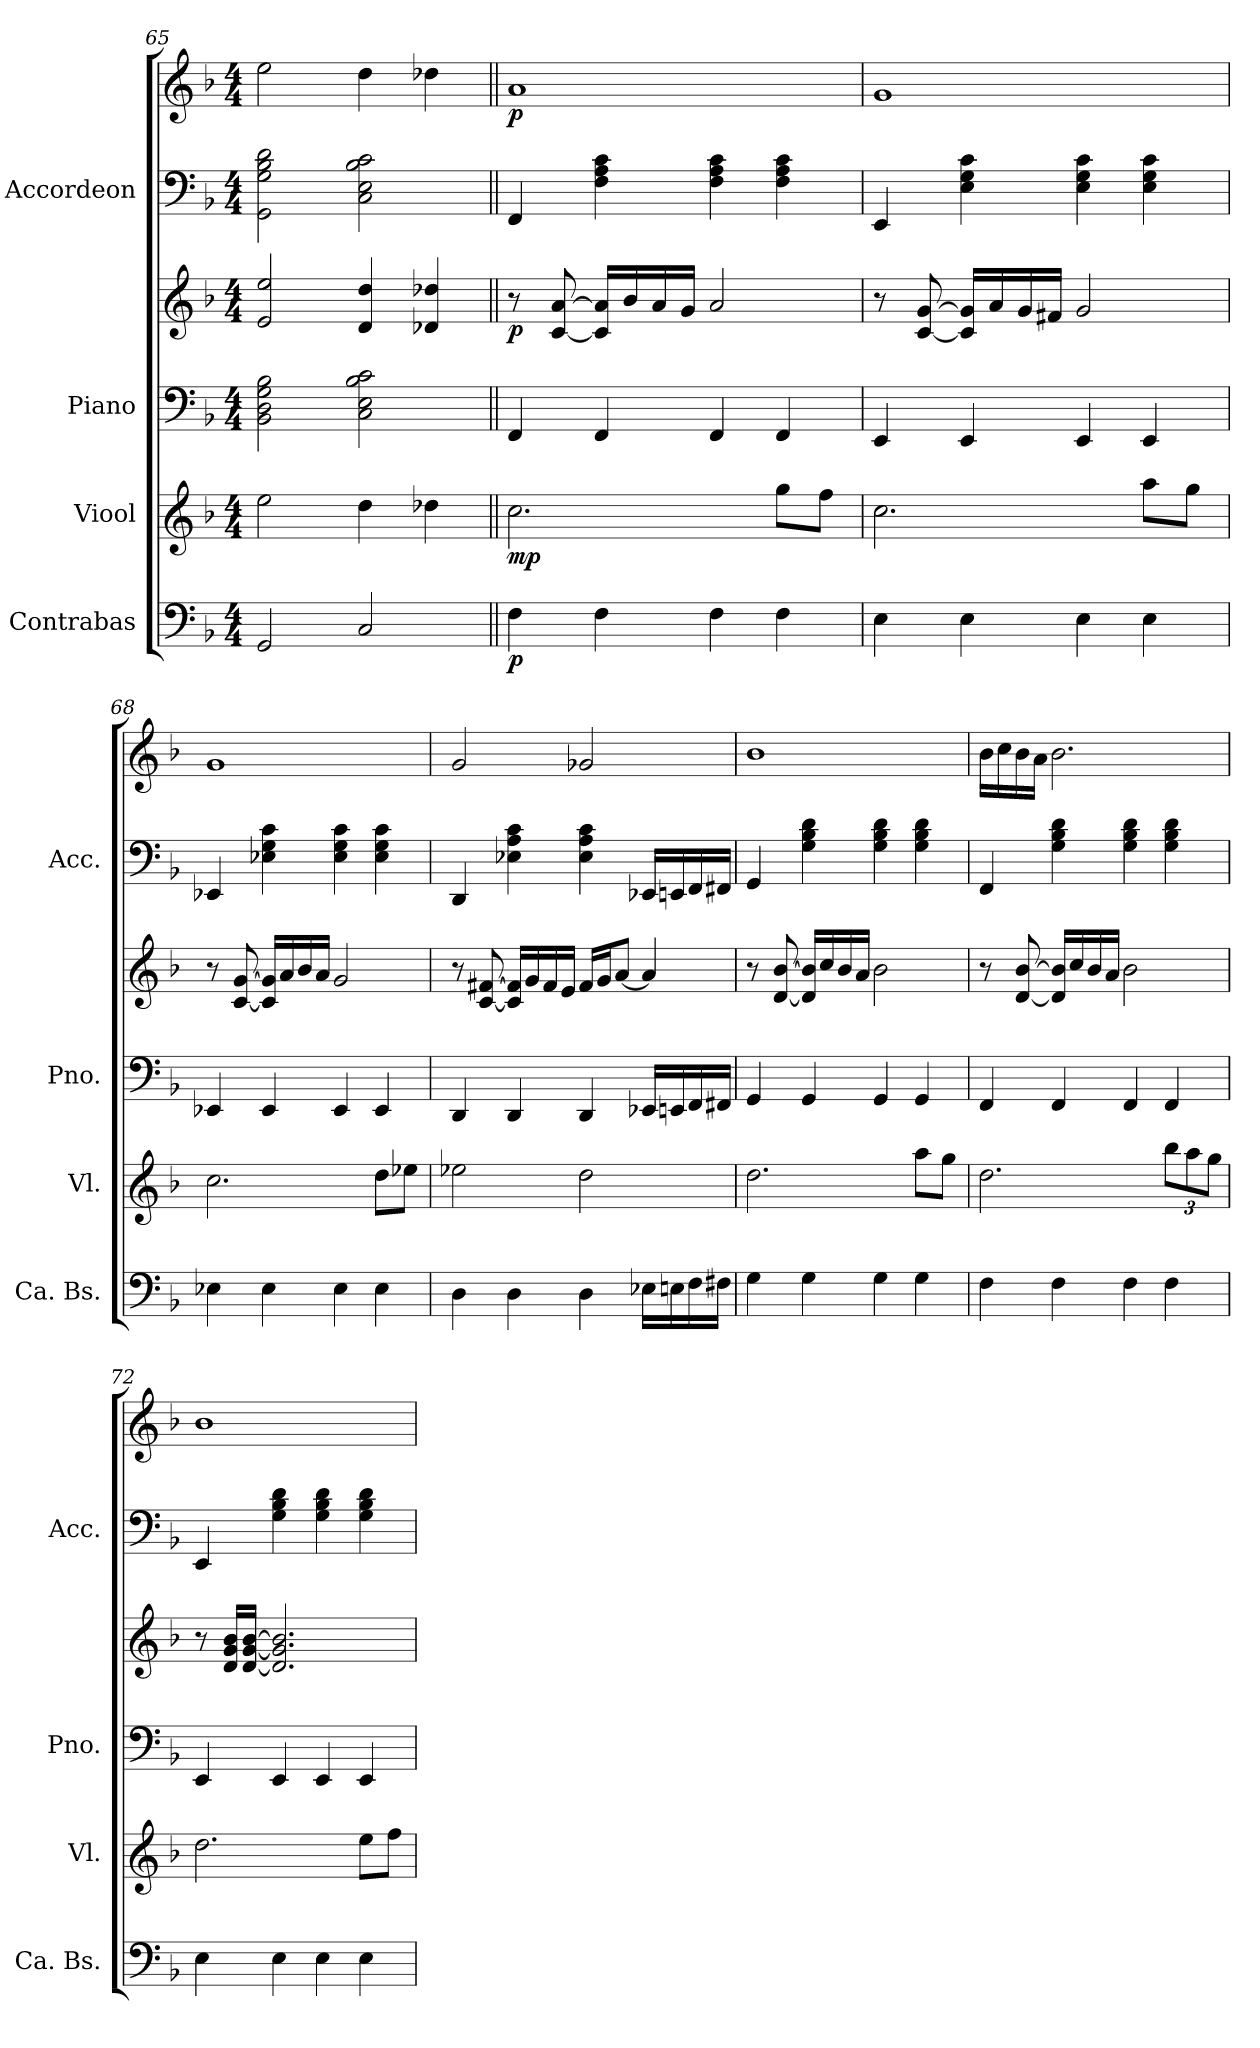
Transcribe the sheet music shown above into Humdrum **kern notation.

**kern	**dynam	**kern	**dynam	**kern	**kern	**dynam	**kern	**kern	**dynam
*part4	*part4	*part3	*part3	*part2	*part2	*part2	*part1	*part1	*part1
*staff6	*staff6	*staff5	*staff5	*staff4	*staff3	*staff3/4	*staff2	*staff1	*staff1/2
*I"Contrabas	*	*I"Viool	*	*I"Piano	*	*	*I"Accordeon	*	*
*I'Ca. Bs.	*	*I'Vl.	*	*I'Pno.	*	*	*I'Acc.	*	*
*clefF4	*	*clefG2	*	*clefF4	*clefG2	*	*clefF4	*clefG2	*
*ITrd7c12	*	*	*	*	*	*	*	*	*
*k[b-]	*	*k[b-]	*	*k[b-]	*k[b-]	*	*k[b-]	*k[b-]	*
*M4/4	*	*M4/4	*	*M4/4	*M4/4	*	*M4/4	*M4/4	*
=65	=65	=65	=65	=65	=65	=65	=65	=65	=65
2GGG/	.	2ee\	.	2BB-\ 2D\ 2G\ 2B-\	2e/ 2ee/	.	2GG\ 2G\ 2B-\ 2d\	2ee\	.
2CC/	.	4dd\	.	2C\ 2E\ 2B-\ 2c\	4d/ 4dd/	.	2C\ 2E\ 2B-\ 2c\	4dd\	.
.	.	4dd-X\	.	.	4d-X/ 4dd-X/	.	.	4dd-X\	.
!!LO:PB:g=z
=66||	=66||	=66||	=66||	=66||	=66||	=66||	=66||	=66||	=66||
*	*	*	*	*	*	*	*	*MM70	*
!	!LO:DY:b	!	!LO:DY:b	!	!	!LO:DY:b	!	!	!LO:DY:b
4FF\	p	2.cc\	mp	4FF/	8r	p	4FF/	1a	p
.	.	.	.	.	[8c/ [8a/	.	.	.	.
4FF\	.	.	.	4FF/	16c/] 16a/]LL	.	4F\ 4A\ 4c\	.	.
.	.	.	.	.	16b-/	.	.	.	.
.	.	.	.	.	16a/	.	.	.	.
.	.	.	.	.	16g/JJ	.	.	.	.
4FF\	.	.	.	4FF/	2a/	.	4F\ 4A\ 4c\	.	.
4FF\	.	8gg\L	.	4FF/	.	.	4F\ 4A\ 4c\	.	.
.	.	8ff\J	.	.	.	.	.	.	.
=67	=67	=67	=67	=67	=67	=67	=67	=67	=67
4EE\	.	2.cc\	.	4EE/	8r	.	4EE/	1g	.
.	.	.	.	.	[8c/ [8g/	.	.	.	.
4EE\	.	.	.	4EE/	16c/] 16g/]LL	.	4E\ 4G\ 4c\	.	.
.	.	.	.	.	16a/	.	.	.	.
.	.	.	.	.	16g/	.	.	.	.
.	.	.	.	.	16f#X/JJ	.	.	.	.
4EE\	.	.	.	4EE/	2g/	.	4E\ 4G\ 4c\	.	.
4EE\	.	8aa\L	.	4EE/	.	.	4E\ 4G\ 4c\	.	.
.	.	8gg\J	.	.	.	.	.	.	.
=68	=68	=68	=68	=68	=68	=68	=68	=68	=68
4EE-X\	.	2.cc\	.	4EE-X/	8r	.	4EE-X/	1g	.
.	.	.	.	.	[8c/ [8g/	.	.	.	.
4EE-\	.	.	.	4EE-/	16c/] 16g/]LL	.	4E-X\ 4G\ 4c\	.	.
.	.	.	.	.	16a/	.	.	.	.
.	.	.	.	.	16b-/	.	.	.	.
.	.	.	.	.	16a/JJ	.	.	.	.
4EE-\	.	.	.	4EE-/	2g/	.	4E-\ 4G\ 4c\	.	.
4EE-\	.	8dd\L	.	4EE-/	.	.	4E-\ 4G\ 4c\	.	.
.	.	8ee-X\J	.	.	.	.	.	.	.
!!LO:LB:g=z
=69	=69	=69	=69	=69	=69	=69	=69	=69	=69
4DD\	.	2ee-X\	.	4DD/	8r	.	4DD/	2g/	.
.	.	.	.	.	[8c/ [8f#X/	.	.	.	.
4DD\	.	.	.	4DD/	16c/] 16f#/]LL	.	4E-X\ 4A\ 4c\	.	.
.	.	.	.	.	16g/	.	.	.	.
.	.	.	.	.	16f#/	.	.	.	.
.	.	.	.	.	16e/JJ	.	.	.	.
4DD\	.	2dd\	.	4DD/	16f#/LL	.	4E-\ 4A\ 4c\	2g-X/	.
.	.	.	.	.	16g/J	.	.	.	.
.	.	.	.	.	[8a/J	.	.	.	.
16EE-X\LL	.	.	.	16EE-X/LL	4a/]	.	16EE-X/LL	.	.
16EEn\	.	.	.	16EEn/	.	.	16EEn/	.	.
16FF\	.	.	.	16FF/	.	.	16FF/	.	.
16FF#X\JJ	.	.	.	16FF#X/JJ	.	.	16FF#X/JJ	.	.
=70	=70	=70	=70	=70	=70	=70	=70	=70	=70
4GG\	.	2.dd\	.	4GG/	8r	.	4GG/	1b-	.
.	.	.	.	.	[8d/ [8b-/	.	.	.	.
4GG\	.	.	.	4GG/	16d/] 16b-/]LL	.	4G\ 4B-\ 4d\	.	.
.	.	.	.	.	16cc/	.	.	.	.
.	.	.	.	.	16b-/	.	.	.	.
.	.	.	.	.	16a/JJ	.	.	.	.
4GG\	.	.	.	4GG/	2b-\	.	4G\ 4B-\ 4d\	.	.
4GG\	.	8aa\L	.	4GG/	.	.	4G\ 4B-\ 4d\	.	.
.	.	8gg\J	.	.	.	.	.	.	.
=71	=71	=71	=71	=71	=71	=71	=71	=71	=71
4FF\	.	2.dd\	.	4FF/	8r	.	4FF/	16b-\LL	.
.	.	.	.	.	.	.	.	16cc\	.
.	.	.	.	.	[8d/ [8b-/	.	.	16b-\	.
.	.	.	.	.	.	.	.	16a\JJ	.
4FF\	.	.	.	4FF/	16d/] 16b-/]LL	.	4G\ 4B-\ 4d\	2.b-\	.
.	.	.	.	.	16cc/	.	.	.	.
.	.	.	.	.	16b-/	.	.	.	.
.	.	.	.	.	16a/JJ	.	.	.	.
4FF\	.	.	.	4FF/	2b-\	.	4G\ 4B-\ 4d\	.	.
*	*	*Xbrackettup	*	*	*	*	*	*	*
4FF\	.	12bb-\L	.	4FF/	.	.	4G\ 4B-\ 4d\	.	.
.	.	12aa\	.	.	.	.	.	.	.
.	.	12gg\J	.	.	.	.	.	.	.
!!LO:PB:g=z
=72	=72	=72	=72	=72	=72	=72	=72	=72	=72
4EE\	.	2.dd\	.	4EE/	8r	.	4EE/	1b-	.
.	.	.	.	.	16d/ 16g/ 16b-/LL	.	.	.	.
.	.	.	.	.	[16d/ [16g/ [16b-/JJ	.	.	.	.
4EE\	.	.	.	4EE/	2.d/] 2.g/] 2.b-/]	.	4G\ 4B-\ 4d\	.	.
4EE\	.	.	.	4EE/	.	.	4G\ 4B-\ 4d\	.	.
4EE\	.	8ee\L	.	4EE/	.	.	4G\ 4B-\ 4d\	.	.
.	.	8ff\J	.	.	.	.	.	.	.
=	=	=	=	=	=	=	=	=	=
*-	*-	*-	*-	*-	*-	*-	*-	*-	*-
